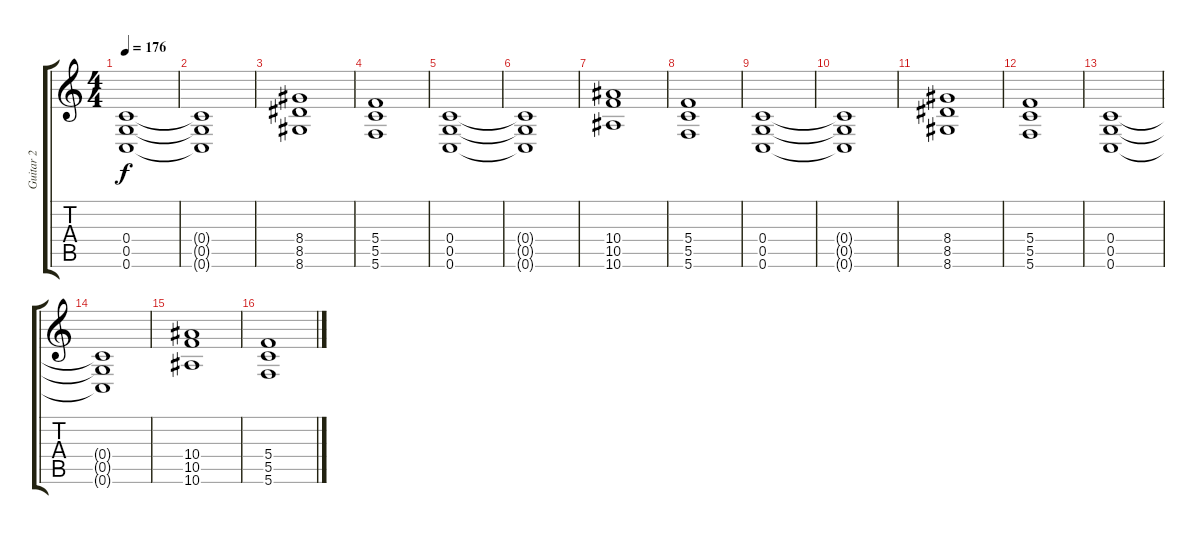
\track ("Guitar 2" "Guitar 2") {instrument distortionguitar}
\staff {score tabs}
\tuning (D4 A3 F3 C3 G2 C2) {hide}
\ts (4 4)
\tempo 176
\clef g2
\ks c
(0.4 0.5 0.6).1{dy f} |
(0.4{t} 0.5{t} 0.6{t}).1 |
(8.4 8.5 8.6).1 |
(5.4 5.5 5.6).1 |
(0.4 0.5 0.6).1 |
(0.4{t} 0.5{t} 0.6{t}).1 |
(10.4 10.5 10.6).1 |
(5.4 5.5 5.6).1 |
(0.4 0.5 0.6).1 |
(0.4{t} 0.5{t} 0.6{t}).1 |
(8.4 8.5 8.6).1 |
(5.4 5.5 5.6).1 |
(0.4 0.5 0.6).1 |
(0.4{t} 0.5{t} 0.6{t}).1 |
(10.4 10.5 10.6).1 |
(5.4 5.5 5.6).1
